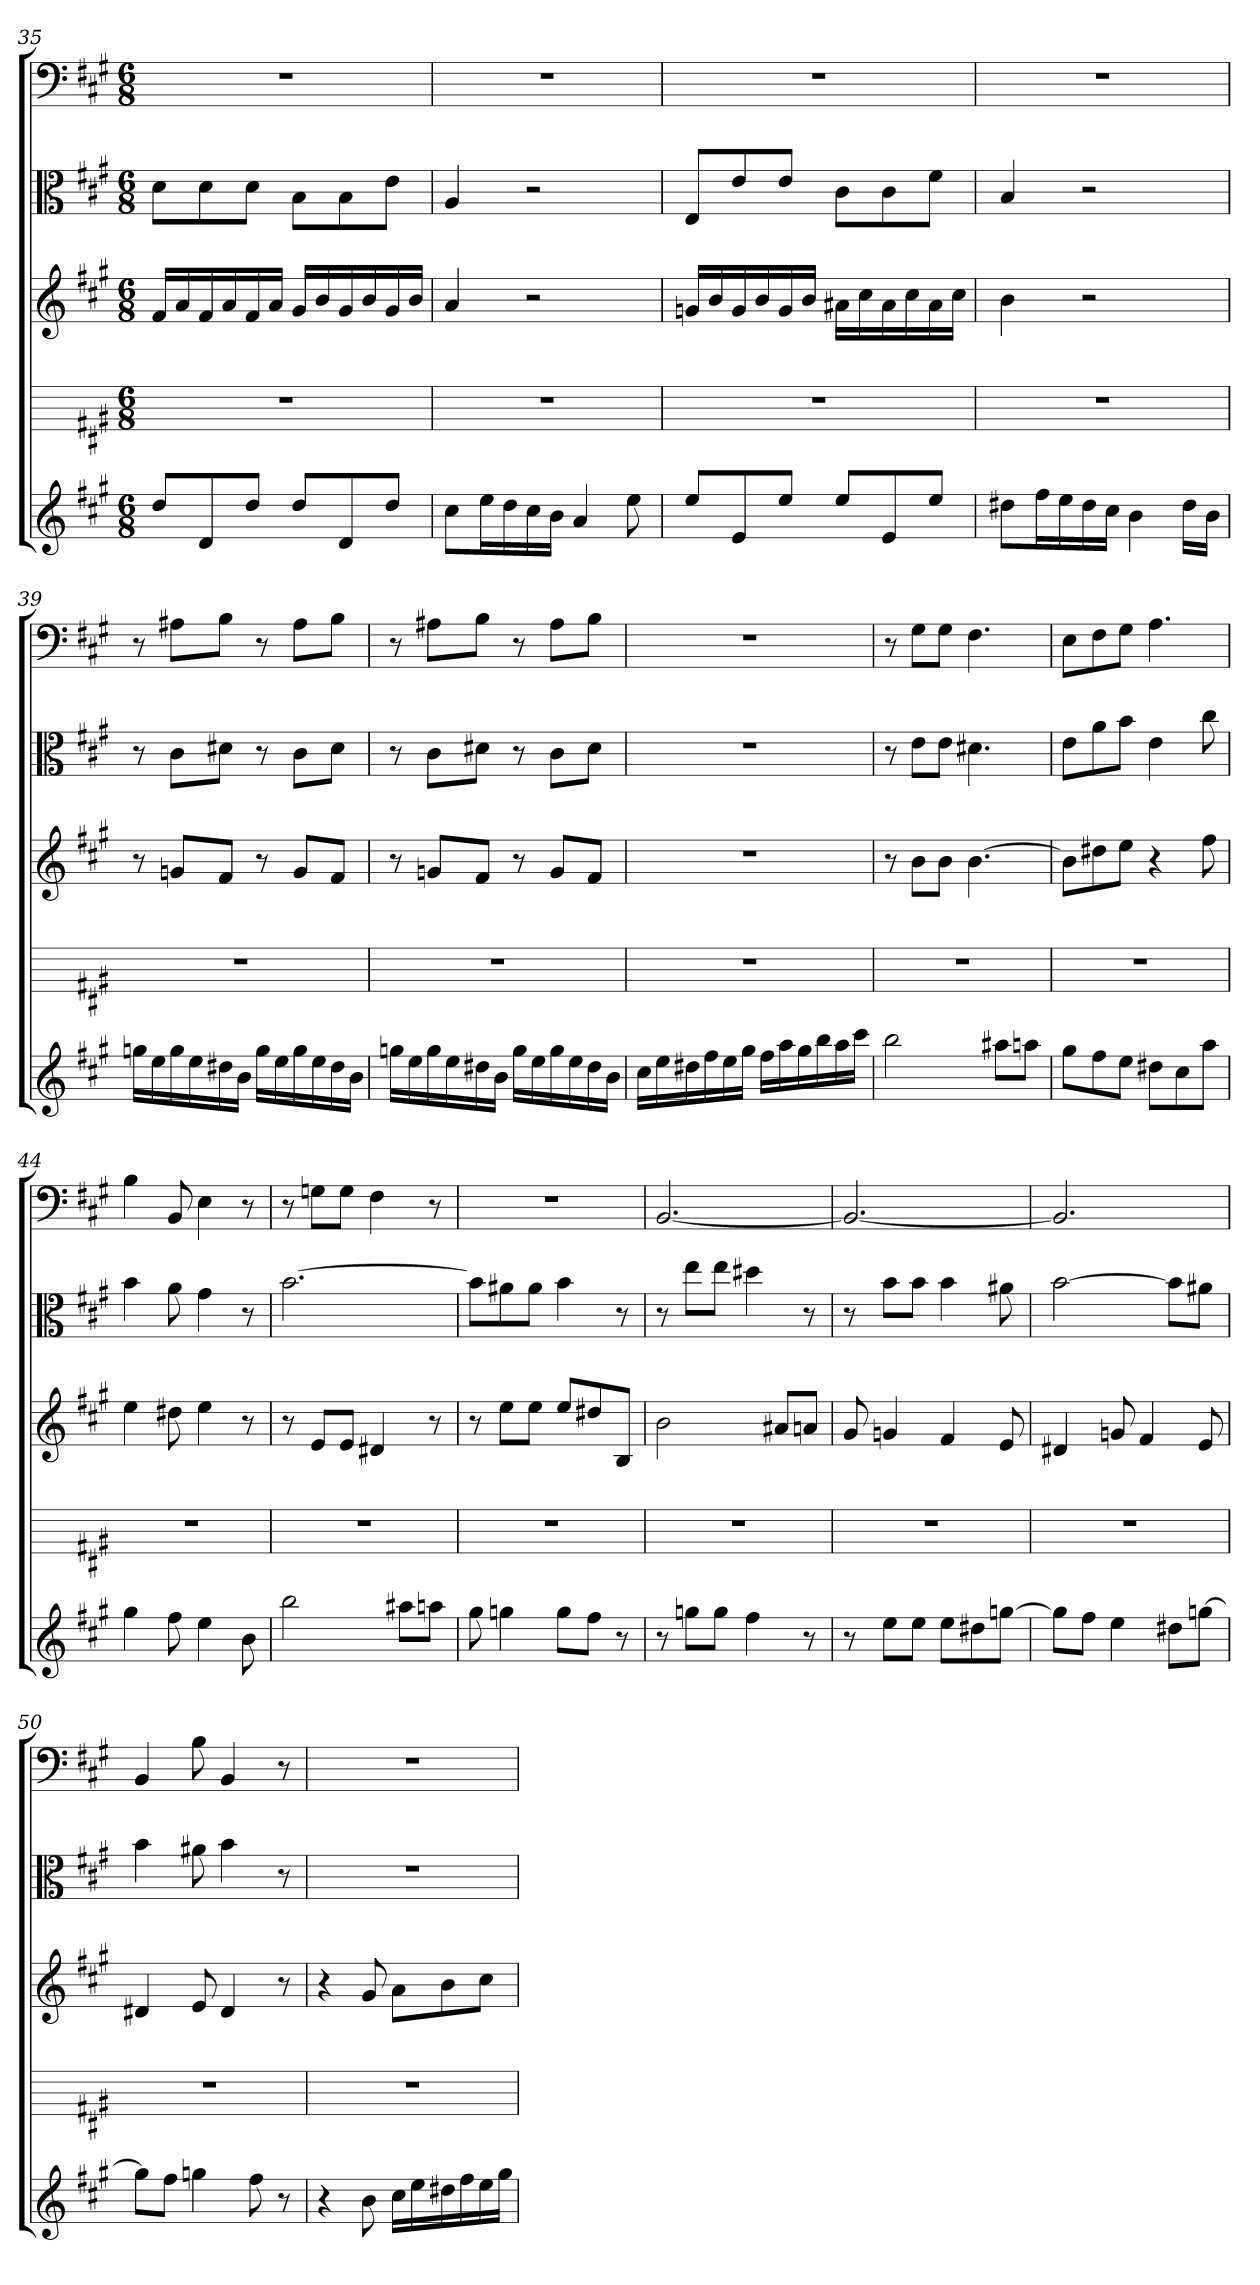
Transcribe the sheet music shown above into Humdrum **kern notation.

**kern	**kern	**kern	**kern	**kern
*part5	*part4	*part3	*part2	*part1
*staff5	*staff4	*staff3	*staff2	*staff1
*	*	*	*clefC3	*clefF4
*k[f#c#g#]	*k[f#c#g#]	*k[f#c#g#]	*k[f#c#g#]	*k[f#c#g#]
*A:	*A:	*A:	*A:	*A:
*M6/8	*M6/8	*M6/8	*M6/8	*M6/8
=35	=35	=35	=35	=35
8ddL	2.r	16f#LL	8d\L	2.r
.	.	16a	.	.
8d	.	16f#	8d\	.
.	.	16a	.	.
8ddJ	.	16f#	8d\J	.
.	.	16aJJ	.	.
8ddL	.	16g#LL	8B\L	.
.	.	16b	.	.
8d	.	16g#	8B\	.
.	.	16b	.	.
8ddJ	.	16g#	8e\J	.
.	.	16bJJ	.	.
=36	=36	=36	=36	=36
8cc#L	2.r	4a	4A	2.r
16eeL	.	.	.	.
16dd	.	.	.	.
16cc#	.	2r	2r	.
16bJJ	.	.	.	.
4a	.	.	.	.
8ee	.	.	.	.
=37	=37	=37	=37	=37
8eeL	2.r	16gnLL	8E/L	2.r
.	.	16b	.	.
8e	.	16g	8e/	.
.	.	16b	.	.
8eeJ	.	16g	8e/J	.
.	.	16bJJ	.	.
8eeL	.	16a#XLL	8c#\L	.
.	.	16cc#	.	.
8e	.	16a#	8c#\	.
.	.	16cc#	.	.
8eeJ	.	16a#	8f#\J	.
.	.	16cc#JJ	.	.
=38	=38	=38	=38	=38
8dd#XL	2.r	4b	4B	2.r
16ff#L	.	.	.	.
16ee	.	.	.	.
16dd#	.	2r	2r	.
16cc#JJ	.	.	.	.
4b	.	.	.	.
16dd#LL	.	.	.	.
16bJJ	.	.	.	.
=39	=39	=39	=39	=39
16ggnLL	2.r	8r	8r	8r
16ee	.	.	.	.
16gg	.	8gnL	8c#\L	8A#X\L
16ee	.	.	.	.
16dd#X	.	8f#J	8d#X\J	8B\J
16bJJ	.	.	.	.
16ggLL	.	8r	8r	8r
16ee	.	.	.	.
16gg	.	8gL	8c#\L	8A#\L
16ee	.	.	.	.
16dd#	.	8f#J	8d#\J	8B\J
16bJJ	.	.	.	.
=40	=40	=40	=40	=40
16ggnLL	2.r	8r	8r	8r
16ee	.	.	.	.
16gg	.	8gnL	8c#\L	8A#X\L
16ee	.	.	.	.
16dd#X	.	8f#J	8d#X\J	8B\J
16bJJ	.	.	.	.
16ggLL	.	8r	8r	8r
16ee	.	.	.	.
16gg	.	8gL	8c#\L	8A#\L
16ee	.	.	.	.
16dd#	.	8f#J	8d#\J	8B\J
16bJJ	.	.	.	.
=41	=41	=41	=41	=41
16cc#LL	2.r	2.r	2.r	2.r
16ee	.	.	.	.
16dd#X	.	.	.	.
16ff#	.	.	.	.
16ee	.	.	.	.
16gg#JJ	.	.	.	.
16ff#LL	.	.	.	.
16aa	.	.	.	.
16gg#	.	.	.	.
16bb	.	.	.	.
16aa	.	.	.	.
16ccc#JJ	.	.	.	.
=42	=42	=42	=42	=42
2bb	2.r	8r	8r	8r
.	.	8bL	8e\L	8G#\L
.	.	8bJ	8e\J	8G#\J
.	.	[4.b	4.d#X	4.F#
8aa#XL	.	.	.	.
8aanJ	.	.	.	.
=43	=43	=43	=43	=43
8gg#L	2.r	8bL]	8e\L	8E\L
8ff#	.	8dd#X	8a\	8F#\
8eeJ	.	8eeJ	8b\J	8G#\J
8dd#XL	.	4r	4e	4.A
8cc#	.	.	.	.
8aaJ	.	8ff#	8cc#	.
=44	=44	=44	=44	=44
4gg#	2.r	4ee	4b	4B
8ff#	.	8dd#X	8a	8BB
4ee	.	4ee	4g#	4E
8b	.	8r	8r	8r
=45	=45	=45	=45	=45
2bb	2.r	8r	[2.b	8r
.	.	8eL	.	8Gn\L
.	.	8eJ	.	8G\J
.	.	4d#X	.	4F#
8aa#XL	.	.	.	.
8aanJ	.	8r	.	8r
=46	=46	=46	=46	=46
8gg#	2.r	8r	8b\L]	2.r
4ggn	.	8eeL	8a#X\	.
.	.	8eeJ	8a#\J	.
8ggL	.	8eeL	4b	.
8ff#J	.	8dd#X	.	.
8r	.	8BJ	8r	.
=47	=47	=47	=47	=47
8r	2.r	2b	8r	[2.BB
8ggnL	.	.	8ee\L	.
8ggJ	.	.	8ee\J	.
4ff#	.	.	4dd#X	.
.	.	8a#XL	.	.
8r	.	8anJ	8r	.
=48	=48	=48	=48	=48
8r	2.r	8g#	8r	2.BB_
8eeL	.	4gn	8b\L	.
8eeJ	.	.	8b\J	.
8eeL	.	4f#	4b	.
8dd#X	.	.	.	.
[8ggnJ	.	8e	8a#X	.
=49	=49	=49	=49	=49
8ggL]	2.r	4d#X	[2b	2.BB]
8ff#J	.	.	.	.
4ee	.	8gn	.	.
.	.	4f#	.	.
8dd#XL	.	.	8b\L]	.
[8ggnJ	.	8e	8a#X\J	.
=50	=50	=50	=50	=50
8ggL]	2.r	4d#X	4b	4BB
8ff#J	.	.	.	.
4ggn	.	8e	8a#X	8B
.	.	4d#	4b	4BB
8ff#	.	.	.	.
8r	.	8r	8r	8r
=51	=51	=51	=51	=51
4r	2.r	4r	2.r	2.r
8b	.	8g#	.	.
16cc#LL	.	8aL	.	.
16ee	.	.	.	.
16dd#X	.	8b	.	.
16ff#	.	.	.	.
16ee	.	8cc#J	.	.
16gg#JJ	.	.	.	.
=	=	=	=	=
*-	*-	*-	*-	*-
